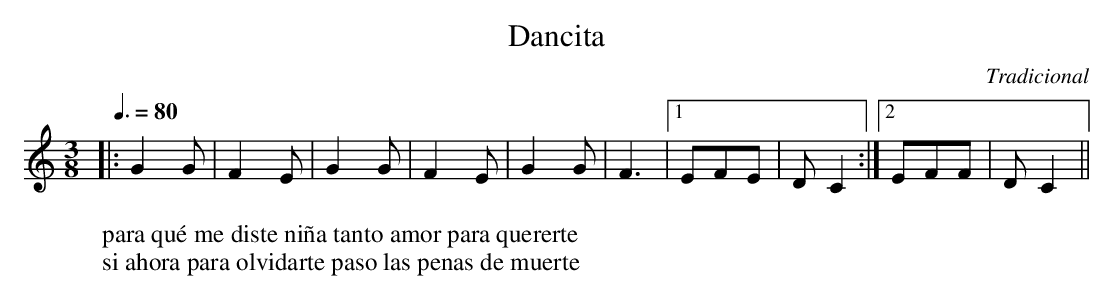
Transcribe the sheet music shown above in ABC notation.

X:1
T:Dancita
C:Tradicional
M:3/8
L:1/8
Q:3/8=80
K:C
|: G2 G|F2 E|G2 G|F2 E|G2 G|F3|[1 EFE|D C2 :|[2 EFF|D C2||
W:para qué me diste niña tanto amor para quererte
W:si ahora para olvidarte paso las penas de muerte
W:
